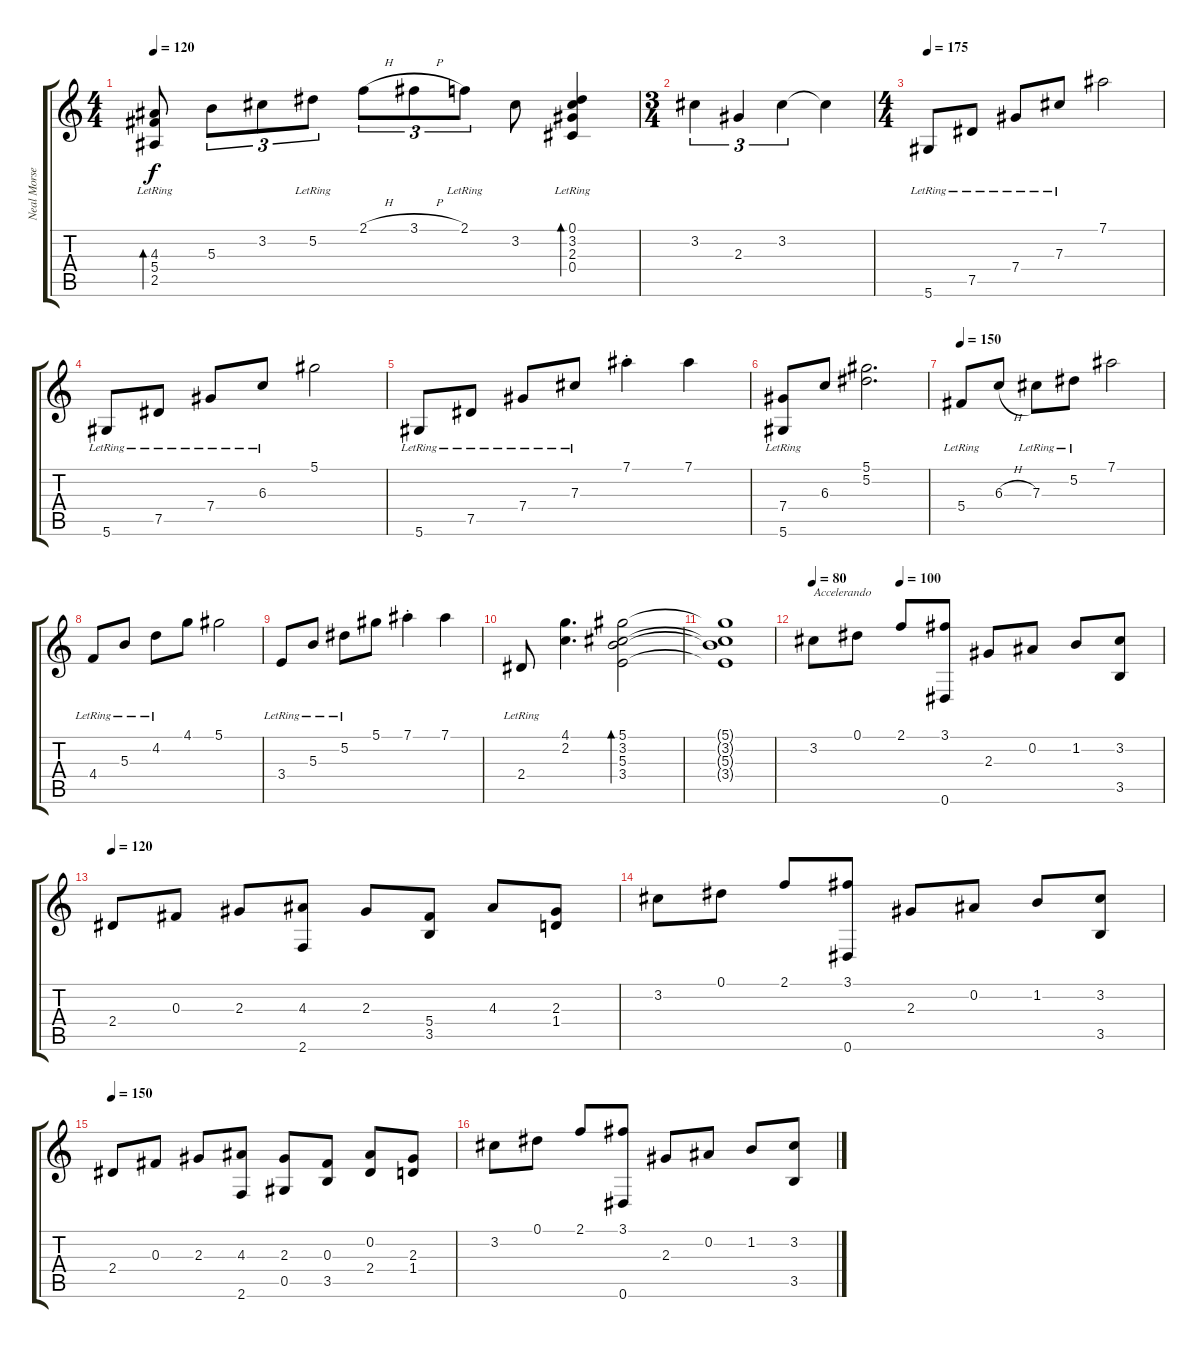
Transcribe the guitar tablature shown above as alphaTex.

\track ("Neal Morse" "Neal Morse") {instrument acousticguitarsteel}
\staff {score tabs}
\tuning (Eb4 Bb3 Gb3 Db3 Ab2 Eb2) {hide}
\ts (4 4)
\tempo 120
\clef g2
\ks c
(4.3 5.4{lr} 2.5{lr}).8{bd 480 dy f} 5.3.8{tu (3 2)} 3.2.8{tu (3 2)} 5.2{lr}.8{tu (3 2)} 2.1{h}.8{tu (3 2)} 3.1{h}.8{tu (3 2)} 2.1{lr}.8{tu (3 2)} 3.2.8 (0.1{lr} 3.2{lr} 2.3{lr} 0.4{lr}).4{bd 480} |
\ts (3 4)
3.2.4{tu (3 2)} 2.3.4{tu (3 2)} 3.2.4{tu (3 2)} 3.2{t}.4 |
\ts (4 4)
\tempo 175
5.6{lr}.8 7.5{lr}.8 7.4{lr}.8 7.3{lr}.8 7.1.2 |
5.6{lr}.8 7.5{lr}.8 7.4{lr}.8 6.3{lr}.8 5.1.2 |
5.6{lr}.8 7.5{lr}.8 7.4{lr}.8 7.3{lr}.8 7.1{st}.4 7.1.4 |
(7.4{lr} 5.6{lr}).8 6.3.8 (5.1 5.2).2{d} |
\tempo 150
5.4{lr}.8{volume 15} 6.3{h}.8 7.3{lr}.8 5.2{lr}.8 7.1.2 |
4.4{lr}.8 5.3{lr}.8 4.2{lr}.8 4.1.8 5.1.2 |
3.4{lr}.8 5.3{lr}.8 5.2{lr}.8 5.1.8 7.1{st}.4 7.1.4 |
2.4{lr}.8 (4.1 2.2).4{d} (5.1 3.2 5.3 3.4).2{bd 480} |
(5.1{t} 3.2{t} 5.3{t} 3.4{t}).1 |
\tempo 80
\tempo (100 0.25)
3.2.8{txt "Accelerando" volume 14} 0.1.8 2.1.8 (3.1 0.6).8 2.3.8 0.2.8 1.2.8 (3.2 3.5).8 |
\tempo 120
2.4.8 0.3.8 2.3.8 (4.3 2.6).8 2.3.8 (5.4 3.5).8 4.3.8 (2.3 1.4).8 |
3.2.8 0.1.8 2.1.8 (3.1 0.6).8 2.3.8 0.2.8 1.2.8 (3.2 3.5).8 |
\tempo 150
2.4.8 0.3.8 2.3.8 (4.3 2.6).8 (2.3 0.5).8 (0.3 3.5).8 (0.2 2.4).8 (2.3 1.4).8 |
3.2.8 0.1.8 2.1.8 (3.1 0.6).8 2.3.8 0.2.8 1.2.8 (3.2 3.5).8
